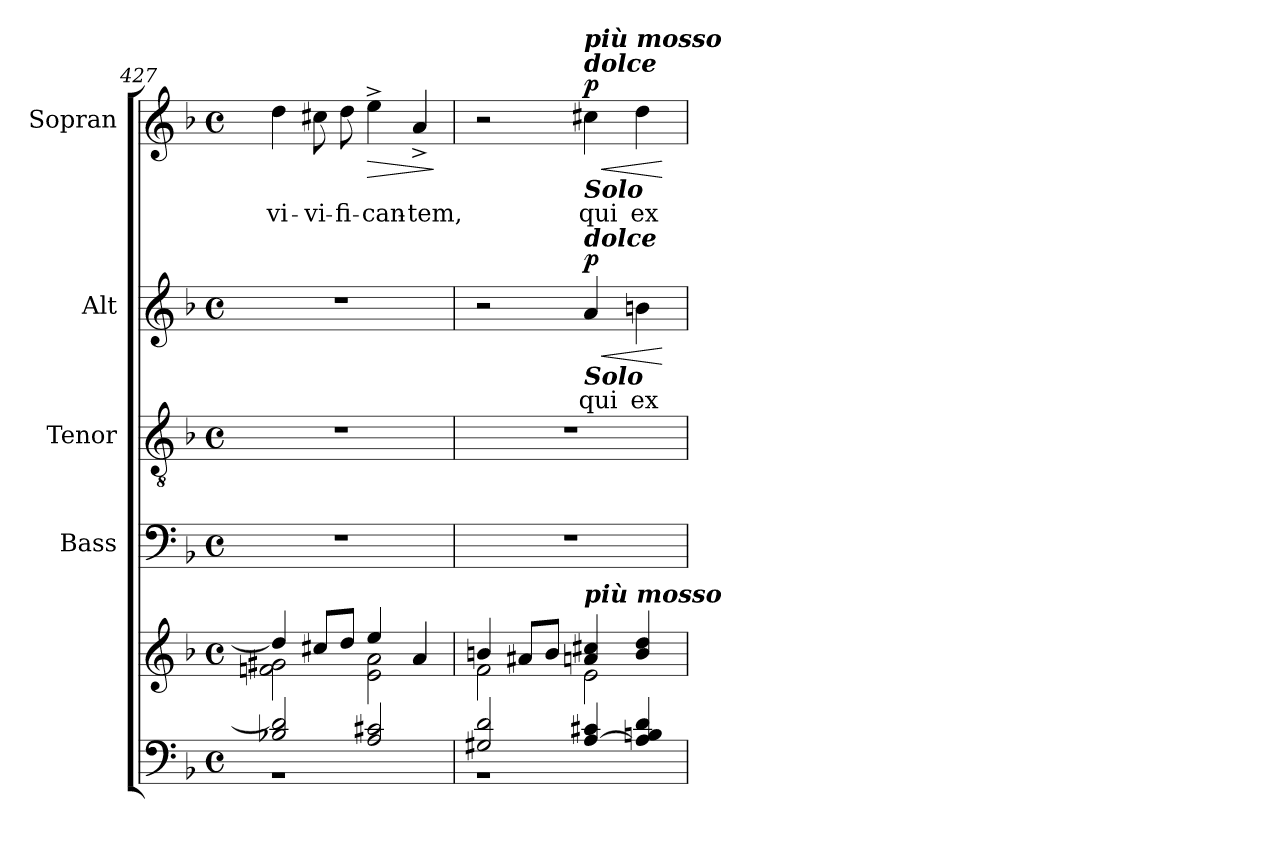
**kern	**kern	**kern	**kern	**kern	**text	**dynam	**kern	**text	**dynam
*part5	*part5	*part4	*part3	*part2	*part2	*part2	*part1	*part1	*part1
*staff6	*staff5	*staff4	*staff3	*staff2	*staff2	*staff2	*staff1	*staff1	*staff1
*	*	*I"Bass	*I"Tenor	*I"Alt	*	*	*I"Sopran	*	*
*	*	*I'B.	*I'T.	*I'A.	*	*	*I'S.	*	*
*clefF4	*clefG2	*clefF4	*clefGv2	*clefG2	*	*	*clefG2	*	*
*k[b-]	*k[b-]	*k[b-]	*k[b-]	*k[b-]	*	*	*k[b-]	*	*
*F:	*F:	*F:	*F:	*F:	*	*	*F:	*	*
*M4/4	*M4/4	*M4/4	*M4/4	*M4/4	*	*	*M4/4	*	*
*met(c)	*met(c)	*met(c)	*met(c)	*met(c)	*	*	*met(c)	*	*
=427	=427	=427	=427	=427	=427	=427	=427	=427	=427
*^	*^	*	*	*	*	*	*	*	*
!	!	!	!	!	!	!	!	!	!	!LO:LY:b	!
2B-X/ 2d/]	1rBB	4dd/]	2fn\ 2g#X\	1r	1r	1r	.	.	4dd\	vi-	.
!	!	!	!	!	!	!	!	!	!	!LO:LY:b	!
.	.	8cc#X/L	.	.	.	.	.	.	8cc#X\	-vi-	.
!	!	!	!	!	!	!	!	!	!	!LO:LY:b	!
.	.	8dd/J	.	.	.	.	.	.	8dd\	-fi-	.
!	!	!	!	!	!	!	!	!	!	!LO:LY:b	!LO:HP:b
2A/ 2c#X/	.	4ee/	2e\ 2a\	.	.	.	.	.	4ee^>\	-can-	>
!	!	!	!	!	!	!	!	!	!	!LO:LY:b	!
.	.	4a/	.	.	.	.	.	.	4a^>/	-tem,	.
*v	*v	*	*	*	*	*	*	*	*	*	*
*	*v	*v	*	*	*	*	*	*	*	*
.	.	.	.	.	.	.	.	.	]
=428	=428	=428	=428	=428	=428	=428	=428	=428	=428
*^	*^	*	*	*	*	*	*	*	*
2G#X/ 2d/	1rBB	4bn/	2f\	1r	1r	2r	.	.	2r	.	.
.	.	8a#X/L	.	.	.	.	.	.	.	.	.
.	.	8b/J	.	.	.	.	.	.	.	.	.
!	!	!	!	!	!	!	!	!	!LO:TX:b:Bi:t=Solo	!	!
!	!	!	!	!	!	!	!	!	!LO:TX:a:Bi:t=dolce	!	!
!	!	!	!	!	!	!	!	!	!LO:TX:a:Bi:t=più mosso	!	!
!	!	!	!	!	!	!LO:TX:b:Bi:t=Solo	!	!	!	!	!
!	!	!	!	!	!	!LO:TX:a:Bi:t=dolce	!	!	!	!	!
!	!	!LO:TX:a:Bi:t=più mosso	!	!	!	!	!	!	!	!	!
!	!	!	!	!	!	!	!LO:LY:b	!LO:HP:b	!	!LO:LY:b	!LO:HP:b
!	!	!	!	!	!	!	!	!LO:DY:n=1:a	!	!	!LO:DY:n=1:b
[>4A/ 4c#X/	.	4an/ 4cc#X/	2e\	.	.	4a/	qui	< p	4cc#X\	qui	< p
!	!	!	!	!	!	!	!LO:LY:b	!	!	!LO:LY:b	!
4A/] 4Bn/ 4d/	.	4b/ 4dd/	.	.	.	4bn\	ex	.	4dd\	ex	.
*v	*v	*	*	*	*	*	*	*	*	*	*
*	*v	*v	*	*	*	*	*	*	*	*
.	.	.	.	.	.	[	.	.	[
=	=	=	=	=	=	=	=	=	=
*-	*-	*-	*-	*-	*-	*-	*-	*-	*-
